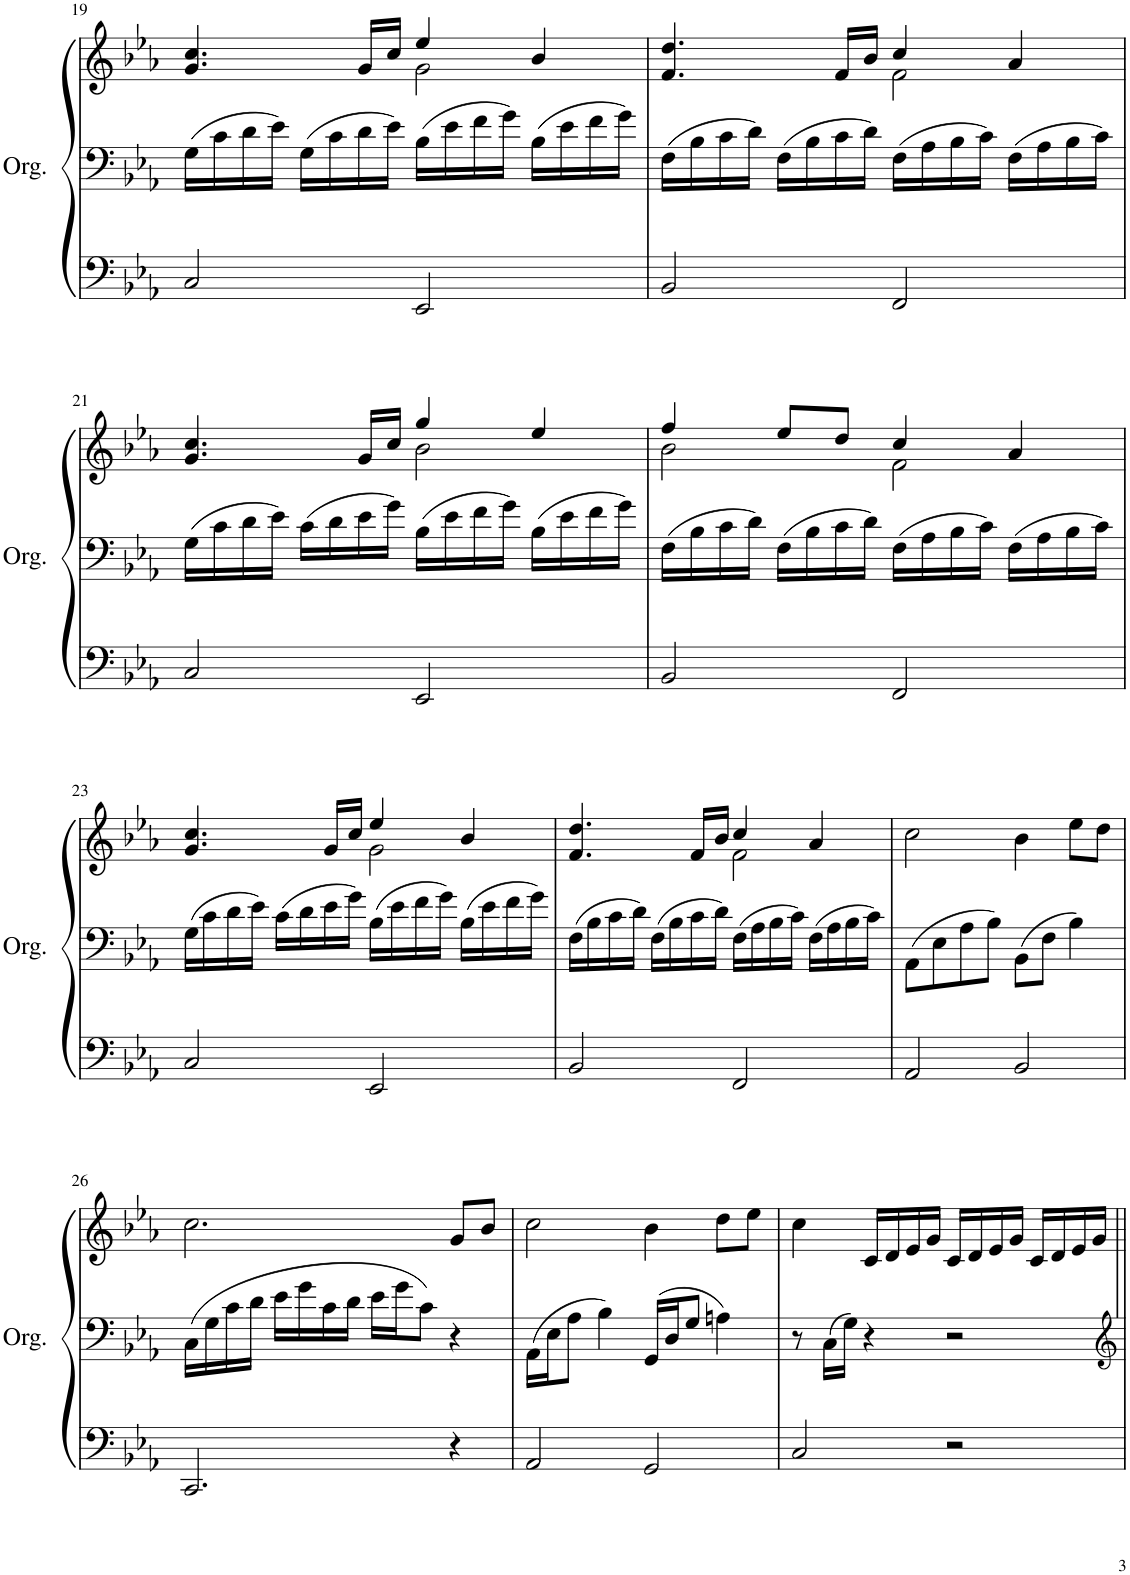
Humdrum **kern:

**kern	**kern	**kern
*part1	*part1	*part1
*staff3	*staff2	*staff1
*I"Organ	*	*
*I'Org.	*	*
!!LO:PB:g=z
*clefF4	*clefF4	*clefG2
*k[b-e-a-]	*k[b-e-a-]	*k[b-e-a-]
*M4/4	*M4/4	*M4/4
=19	=19	=19
*	*	*^
2C/	16G\LL	4.g/ 4.cc/	2ryy
.	16c\	.	.
.	16d\	.	.
.	16e-\JJ	.	.
.	16G\LL	.	.
.	16c\	.	.
.	16d\	16g/LL	.
.	16e-\JJ	16cc/JJ	.
2EE-/	16B-\LL	4ee-/	2g\
.	16e-\	.	.
.	16f\	.	.
.	16g\JJ	.	.
.	16B-\LL	4b-/	.
.	16e-\	.	.
.	16f\	.	.
.	16g\JJ	.	.
=20	=20	=20	=20
2BB-/	16F\LL	4.f/ 4.dd/	2ryy
.	16B-\	.	.
.	16c\	.	.
.	16d\JJ	.	.
.	16F\LL	.	.
.	16B-\	.	.
.	16c\	16f/LL	.
.	16d\JJ	16b-/JJ	.
2FF/	16F\LL	4cc/	2f\
.	16A-\	.	.
.	16B-\	.	.
.	16c\JJ	.	.
.	16F\LL	4a-/	.
.	16A-\	.	.
.	16B-\	.	.
.	16c\JJ	.	.
!!LO:LB:g=z	!!
=21	=21	=21	=21
2C/	16G\LL	4.g/ 4.cc/	2ryy
.	16c\	.	.
.	16d\	.	.
.	16e-\JJ	.	.
.	16c\LL	.	.
.	16d\	.	.
.	16e-\	16g/LL	.
.	16g\JJ	16cc/JJ	.
2EE-/	16B-\LL	4gg/	2b-\
.	16e-\	.	.
.	16f\	.	.
.	16g\JJ	.	.
.	16B-\LL	4ee-/	.
.	16e-\	.	.
.	16f\	.	.
.	16g\JJ	.	.
=22	=22	=22	=22
2BB-/	16F\LL	4ff/	2b-\
.	16B-\	.	.
.	16c\	.	.
.	16d\JJ	.	.
.	16F\LL	8ee-/L	.
.	16B-\	.	.
.	16c\	8dd/J	.
.	16d\JJ	.	.
2FF/	16F\LL	4cc/	2f\
.	16A-\	.	.
.	16B-\	.	.
.	16c\JJ	.	.
.	16F\LL	4a-/	.
.	16A-\	.	.
.	16B-\	.	.
.	16c\JJ	.	.
!!LO:LB:g=z	!!
=23	=23	=23	=23
2C/	16G\LL	4.g/ 4.cc/	2ryy
.	16c\	.	.
.	16d\	.	.
.	16e-\JJ	.	.
.	16c\LL	.	.
.	16d\	.	.
.	16e-\	16g/LL	.
.	16g\JJ	16cc/JJ	.
2EE-/	16B-\LL	4ee-/	2g\
.	16e-\	.	.
.	16f\	.	.
.	16g\JJ	.	.
.	16B-\LL	4b-/	.
.	16e-\	.	.
.	16f\	.	.
.	16g\JJ	.	.
=24	=24	=24	=24
2BB-/	16F\LL	4.f/ 4.dd/	2ryy
.	16B-\	.	.
.	16c\	.	.
.	16d\JJ	.	.
.	16F\LL	.	.
.	16B-\	.	.
.	16c\	16f/LL	.
.	16d\JJ	16b-/JJ	.
2FF/	16F\LL	4cc/	2f\
.	16A-\	.	.
.	16B-\	.	.
.	16c\JJ	.	.
.	16F\LL	4a-/	.
.	16A-\	.	.
.	16B-\	.	.
.	16c\JJ	.	.
*	*	*v	*v
=25	=25	=25
2AA-/	8AA-\L	2cc\
.	8E-\	.
.	8A-\	.
.	8B-\J	.
2BB-/	8BB-\L	4b-\
.	8F\J	.
.	4B-\	8ee-\L
.	.	8dd\J
!!LO:LB:g=z
=26	=26	=26
2.CC/	16C\LL	2.cc\
.	16G\	.
.	16c\	.
.	16d\JJ	.
.	16e-\LL	.
.	16g\	.
.	16c\	.
.	16d\JJ	.
.	16e-\LL	.
.	16g\J	.
.	8c\J	.
4r	4r	8g/L
.	.	8b-/J
=27	=27	=27
2AA-/	16AA-\LL	2cc\
.	16E-\J	.
.	8A-\J	.
.	4B-\	.
2GG/	16GG/LL	4b-\
.	16D/J	.
.	8G/J	.
.	4An\	8dd\L
.	.	8ee-\J
=28	=28	=28
2C/	8r	4cc\
.	16C\LL	.
.	16G\JJ	.
.	4r	16c/LL
.	.	16d/
.	.	16e-/
.	.	16g/JJ
2r	2r	16c/LL
.	.	16d/
.	.	16e-/
.	.	16g/JJ
.	.	16c/LL
.	.	16d/
.	.	16e-/
.	.	16g/JJ
=||	=||	=||
*-	*-	*-
